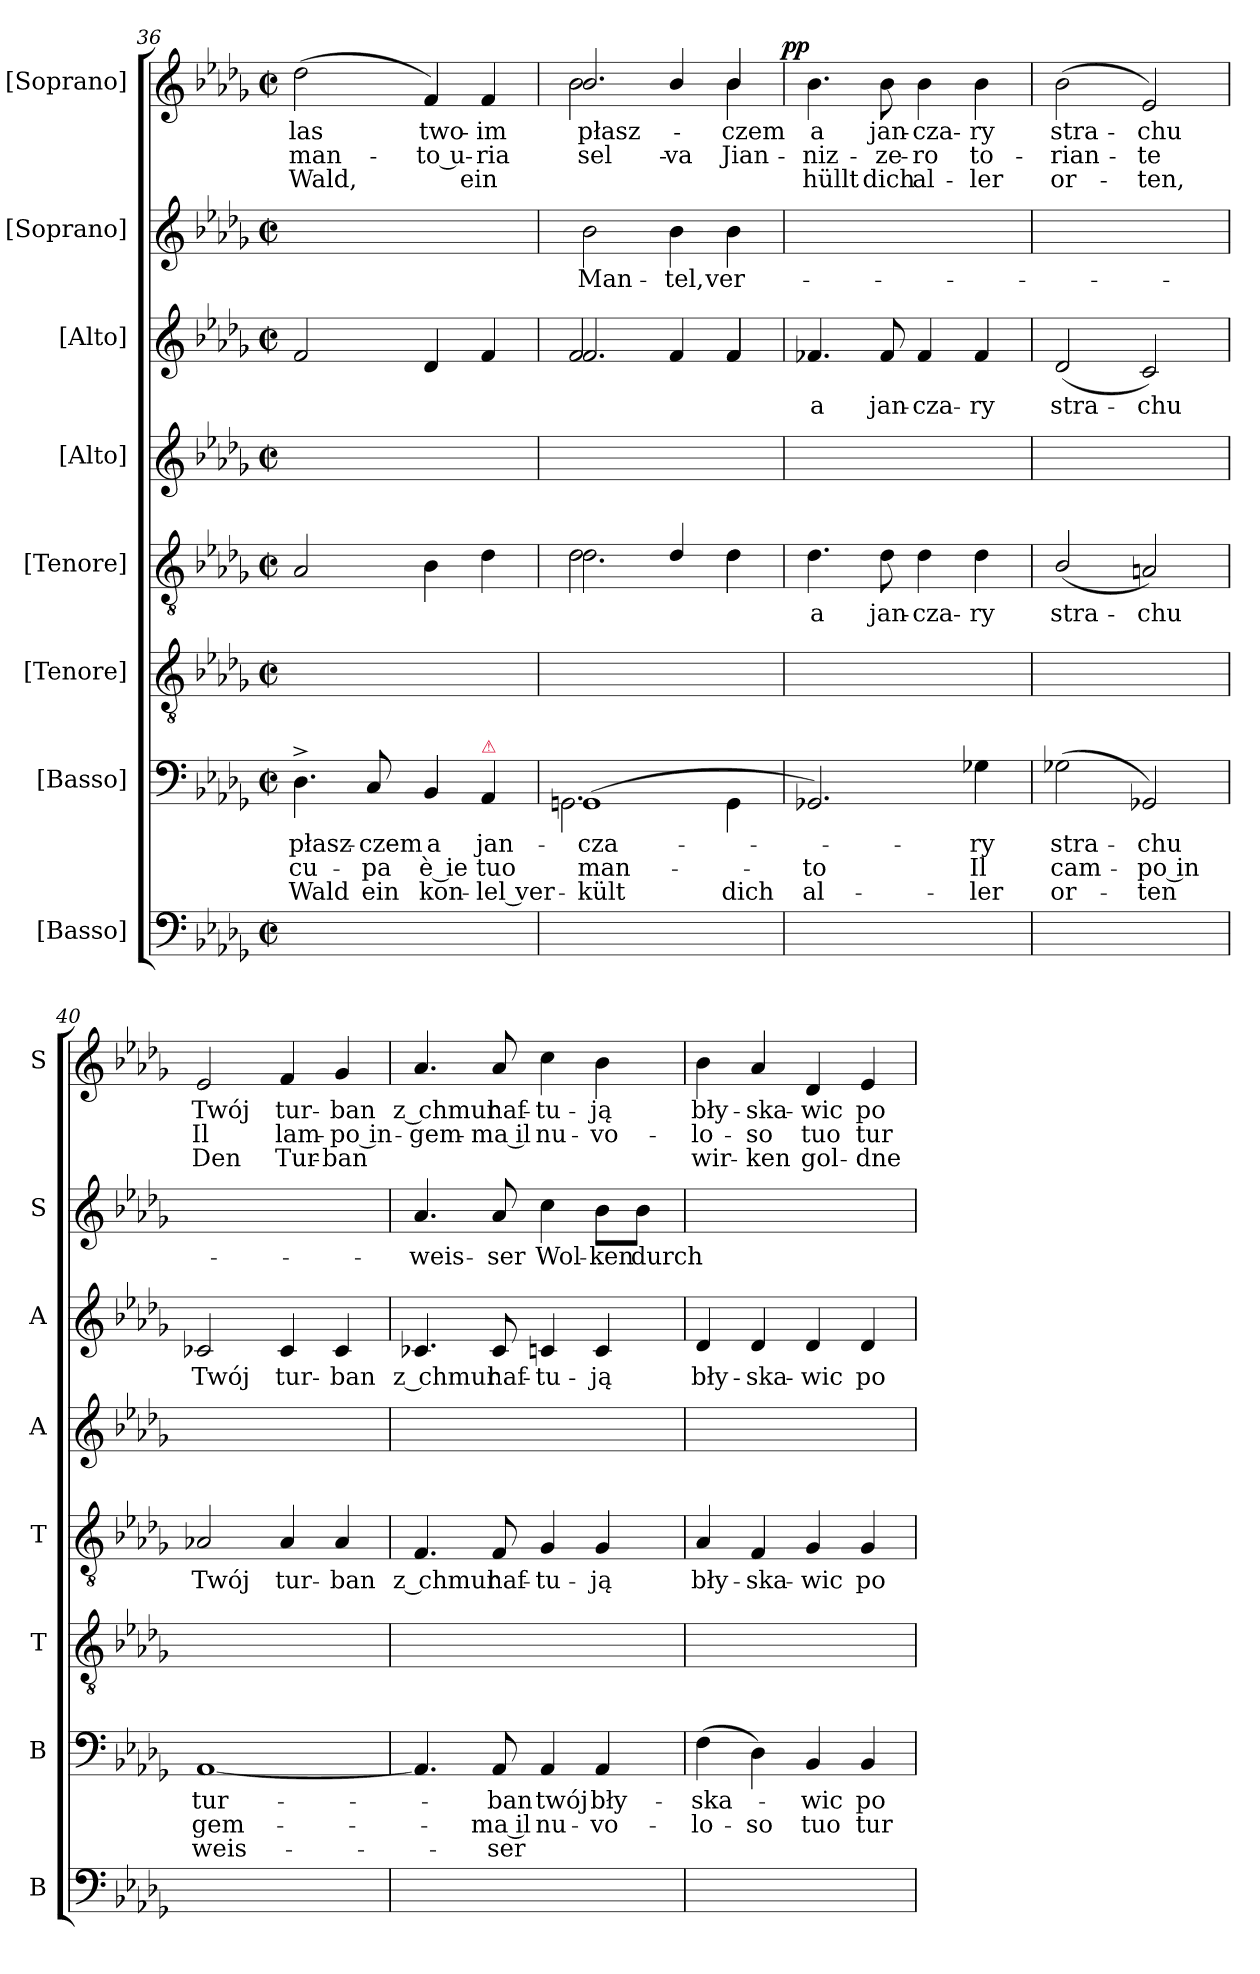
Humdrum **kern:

**kern	**kern	**text	**text	**text	**kern	**kern	**text	**kern	**kern	**text	**kern	**text	**kern	**text	**text	**text	**dynam
*part8	*part7	*part7	*part7	*part7	*part6	*part5	*part5	*part4	*part3	*part3	*part2	*part2	*part1	*part1	*part1	*part1	*part1
*staff8	*staff7	*staff7	*staff7	*staff7	*staff6	*staff5	*staff5	*staff4	*staff3	*staff3	*staff2	*staff2	*staff1	*staff1	*staff1	*staff1	*staff1
*I"[Basso]	*I"[Basso]	*	*	*	*I"[Tenore]	*I"[Tenore]	*	*I"[Alto]	*I"[Alto]	*	*I"[Soprano]	*	*I"[Soprano]	*	*	*	*
*I'B	*I'B	*	*	*	*I'T	*I'T	*	*I'A	*I'A	*	*I'S	*	*I'S	*	*	*	*
*clefF4	*clefF4	*	*	*	*clefGv2	*clefGv2	*	*clefG2	*clefG2	*	*clefG2	*	*clefG2	*	*	*	*
*k[b-e-a-d-g-]	*k[b-e-a-d-g-]	*	*	*	*k[b-e-a-d-g-]	*k[b-e-a-d-g-]	*	*k[b-e-a-d-g-]	*k[b-e-a-d-g-]	*	*k[b-e-a-d-g-]	*	*k[b-e-a-d-g-]	*	*	*	*
*M2/2	*M2/2	*	*	*	*M2/2	*M2/2	*	*M2/2	*M2/2	*	*M2/2	*	*M2/2	*	*	*	*
*met(c|)	*met(c|)	*	*	*	*met(c|)	*met(c|)	*	*met(c|)	*met(c|)	*	*met(c|)	*	*met(c|)	*	*	*	*
=36	=36	=36	=36	=36	=36	=36	=36	=36	=36	=36	=36	=36	=36	=36	=36	=36	=36
!	!	!	!LO:LY:color=red	!	!	!	!	!	!	!	!	!	!	!	!LO:LY:color=red	!	!
1ryy	4.D-^>\	płasz-	cu-	Wald	1ryy	2A-/	.	1ryy	2f/	.	1ryy	.	(>2dd-\	las	man-	Wald,	.
!	!	!	!LO:LY:color=red	!	!	!	!	!	!	!	!	!	!	!	!	!	!
.	8C/	-czem	-pa	ein	.	.	.	.	.	.	.	.	.	.	.	.	.
!	!	!	!LO:LY:color=red	!	!	!	!	!	!	!	!	!	!	!	!LO:LY:color=red	!	!
.	4BB-/	a	è ie	kon-	.	4B-\	.	.	4d-/	.	.	.	4f/)	two-	-to u-	.	.
!	!LO:TX:a:color=crimson:t=⚠	!	!	!	!	!	!	!	!	!	!	!	!	!	!	!	!
!	!	!	!LO:LY:color=red	!	!	!	!	!	!	!	!	!	!	!	!LO:LY:color=red	!	!
.	4AA-/	jan-	tuo	-lel ver-	.	4d-\	.	.	4f/	.	.	.	4f/	-im	-ria	ein	.
=37	=37	=37	=37	=37	=37	=37	=37	=37	=37	=37	=37	=37	=37	=37	=37	=37	=37
!	!	!	!LO:LY:color=red	!	!	!	!	!	!	!	!	!	!	!	!LO:LY:color=red	!	!
*	*^	*	*	*	*	*^	*	*	*^	*	*	*	*^	*	*	*	*
1ryy	(<1GGn	2.GG\	-cza-	man-	-kült	1ryy	2.d-\	2d-\	.	1ryy	2.f/	2f/	.	2b-\	Man-	2.b-/	2b-\	płasz-	sel-	.	.
!	!	!	!	!	!	!	!	!	!	!	!	!	!	!	!	!	!	!	!LO:LY:color=red	!	!
.	.	.	.	.	.	.	.	4d-i/	.	.	.	4fi/	.	4b-\	-tel,	.	4b-i/	.	-va	.	.
!	!	!	!	!	!	!	!	!	!	!	!	!	!	!	!	!	!	!	!LO:LY:color=red	!	!
.	.	4GG\	.	.	dich	.	4d-\	4d-\	.	.	4f/	4f/	.	4b-\	ver-	4b-i/	4b-\	-czem	Jian-	.	.
=38	=38	=38	=38	=38	=38	=38	=38	=38	=38	=38	=38	=38	=38	=38	=38	=38	=38	=38	=38	=38	=38
!	!	!	!	!LO:LY:color=red	!	!	!	!	!	!	!	!	!	!	!	!	!	!	!LO:LY:color=red	!	!LO:DY:a:rj
*	*v	*v	*	*	*	*	*v	*v	*	*	*v	*v	*	*	*	*v	*v	*	*	*	*
1ryy	2.GG-X/)	.	-to	al-	1ryy	4.d-\	a	1ryy	4.f-X/	a	1ryy	.	4.b-\	a	-niz-	-hüllt	pp
!	!	!	!	!	!	!	!	!	!	!	!	!	!	!	!LO:LY:color=red	!	!
.	.	.	.	.	.	8d-\	jan-	.	8f-/	jan-	.	.	8b-\	jan-	-ze-	dich	.
!	!	!	!	!	!	!	!	!	!	!	!	!	!	!	!LO:LY:color=red	!	!
.	.	.	.	.	.	4d-\	-cza-	.	4f-/	-cza-	.	.	4b-\	-cza-	-ro	al-	.
!	!	!	!LO:LY:color=red	!	!	!	!	!	!	!	!	!	!	!	!LO:LY:color=red	!	!
.	4G-X\	-ry	Il	-ler	.	4d-\	-ry	.	4f-/	-ry	.	.	4b-\	-ry	to-	-ler	.
=39	=39	=39	=39	=39	=39	=39	=39	=39	=39	=39	=39	=39	=39	=39	=39	=39	=39
!	!	!	!LO:LY:color=red	!	!	!	!	!	!	!	!	!	!	!	!LO:LY:color=red	!	!
1ryy	(>2G-X\	stra-	cam-	or-	1ryy	(<2B-/	stra-	1ryy	(<2d-/	stra-	1ryy	.	(>2b-\	stra-	-rian-	or-	.
!	!	!	!LO:LY:color=red	!	!	!	!	!	!	!	!	!	!	!	!LO:LY:color=red	!	!
.	2GG-X/)	-chu	-po in	-ten	.	2An/)	-chu	.	2c/)	-chu	.	.	2e-/)	-chu	-te	-ten,	.
=40	=40	=40	=40	=40	=40	=40	=40	=40	=40	=40	=40	=40	=40	=40	=40	=40	=40
!	!	!	!LO:LY:color=red	!	!	!	!	!	!	!	!	!	!	!	!LO:LY:color=red	!	!
1ryy	[1AA-	tur-	gem-	weis-	1ryy	2A-X/	Twój	1ryy	2c-X/	Twój	1ryy	.	2e-/	Twój	Il	Den	.
!	!	!	!	!	!	!	!	!	!	!	!	!	!	!	!LO:LY:color=red	!	!
.	.	.	.	.	.	4A-/	tur-	.	4c-/	tur-	.	.	4f/	tur-	lam-	Tur-	.
!	!	!	!	!	!	!	!	!	!	!	!	!	!	!	!LO:LY:color=red	!	!
.	.	.	.	.	.	4A-/	-ban	.	4c-/	-ban	.	.	4g-/	-ban	-po in-	-ban	.
=41	=41	=41	=41	=41	=41	=41	=41	=41	=41	=41	=41	=41	=41	=41	=41	=41	=41
!	!	!	!	!	!	!	!	!	!	!	!	!	!	!	!LO:LY:color=red	!	!
1ryy	4.AA-/]	.	.	.	1ryy	4.F/	z chmur	1ryy	4.c-X/	z chmur	4.a-/	weis-	4.a-/	z chmur	-gem-	.	.
!	!	!	!LO:LY:color=red	!	!	!	!	!	!	!	!	!	!	!	!LO:LY:color=red	!	!
.	8AA-/	-ban	-ma il	-ser	.	8F/	haf-	.	8c-/	haf-	8a-/	-ser	8a-/	haf-	-ma il	.	.
!	!	!	!LO:LY:color=red	!	!	!	!	!	!	!	!	!	!	!	!LO:LY:color=red	!	!
.	4AA-/	twój	nu-	.	.	4G-/	-tu-	.	4cn/	-tu-	4cc\	Wol-	4cc\	-tu-	nu-	.	.
!	!	!	!LO:LY:color=red	!	!	!	!	!	!	!	!	!	!	!	!LO:LY:color=red	!	!
.	4AA-/	bły-	-vo-	.	.	4G-/	-ją	.	4c/	-ją	8b-\L	-ken	4b-\	-ją	-vo-	.	.
.	.	.	.	.	.	.	.	.	.	.	8b-\J	durch	.	.	.	.	.
=42	=42	=42	=42	=42	=42	=42	=42	=42	=42	=42	=42	=42	=42	=42	=42	=42	=42
!	!	!	!LO:LY:color=red	!	!	!	!	!	!	!	!	!	!	!	!LO:LY:color=red	!	!
1ryy	(>4F\	-ska-	-lo-	.	1ryy	4A-/	bły-	1ryy	4d-/	bły-	1ryy	.	4b-\	bły-	-lo-	wir-	.
!	!	!	!LO:LY:color=red	!	!	!	!	!	!	!	!	!	!	!	!LO:LY:color=red	!	!
.	4D-\)	.	-so	.	.	4F/	-ska-	.	4d-/	-ska-	.	.	4a-/	-ska-	-so	-ken	.
!	!	!	!LO:LY:color=red	!	!	!	!	!	!	!	!	!	!	!	!LO:LY:color=red	!	!
.	4BB-/	-wic	tuo	.	.	4G-/	-wic	.	4d-/	-wic	.	.	4d-/	-wic	tuo	gol-	.
!	!	!	!LO:LY:color=red	!	!	!	!	!	!	!	!	!	!	!	!LO:LY:color=red	!	!
.	4BB-/	po-	tur-	.	.	4G-/	po-	.	4d-/	po-	.	.	4e-/	po-	tur-	-dne	.
=	=	=	=	=	=	=	=	=	=	=	=	=	=	=	=	=	=
*-	*-	*-	*-	*-	*-	*-	*-	*-	*-	*-	*-	*-	*-	*-	*-	*-	*-
